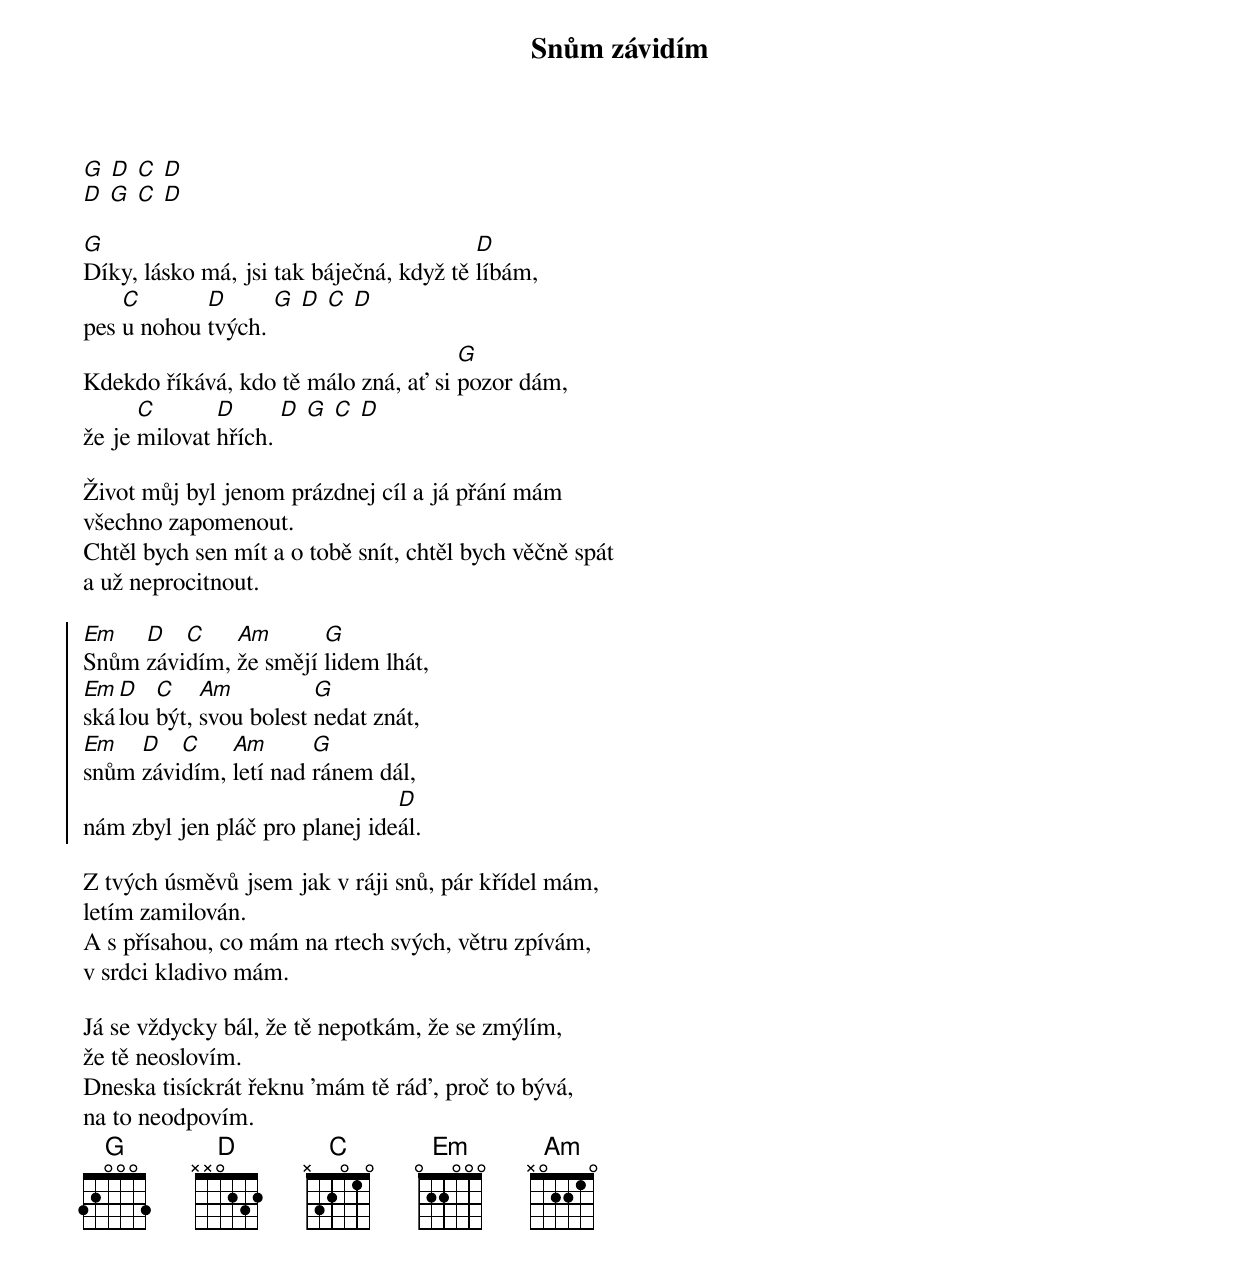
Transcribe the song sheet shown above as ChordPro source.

{title: Snům závidím}

[G  D  C  D]
[D  G  C  D]

[G]Díky, lásko má, jsi tak báječná, když tě [D]líbám,
pes [C]u nohou [D]tvých. [G  D  C  D]
Kdekdo říkává, kdo tě málo zná, ať si [G]pozor dám,
že je [C]milovat [D]hřích. [D  G  C  D]

Život můj byl jenom prázdnej cíl a já přání mám
všechno zapomenout.
Chtěl bych sen mít a o tobě snít, chtěl bych věčně spát
a už neprocitnout.

{start_of_chorus}
[Em]Snům [D]závi[C]dím, [Am]že smějí [G]lidem lhát,
[Em]ská[D]lou [C]být, [Am]svou bolest [G]nedat znát,
[Em]snům [D]závi[C]dím, [Am]letí nad [G]ránem dál,
nám zbyl jen pláč pro planej ide[D]ál.
{end_of_chorus}

Z tvých úsměvů jsem jak v ráji snů, pár křídel mám,
letím zamilován.
A s přísahou, co mám na rtech svých, větru zpívám,
v srdci kladivo mám.

Já se vždycky bál, že tě nepotkám, že se zmýlím,
že tě neoslovím.
Dneska tisíckrát řeknu 'mám tě rád', proč to bývá,
na to neodpovím.
